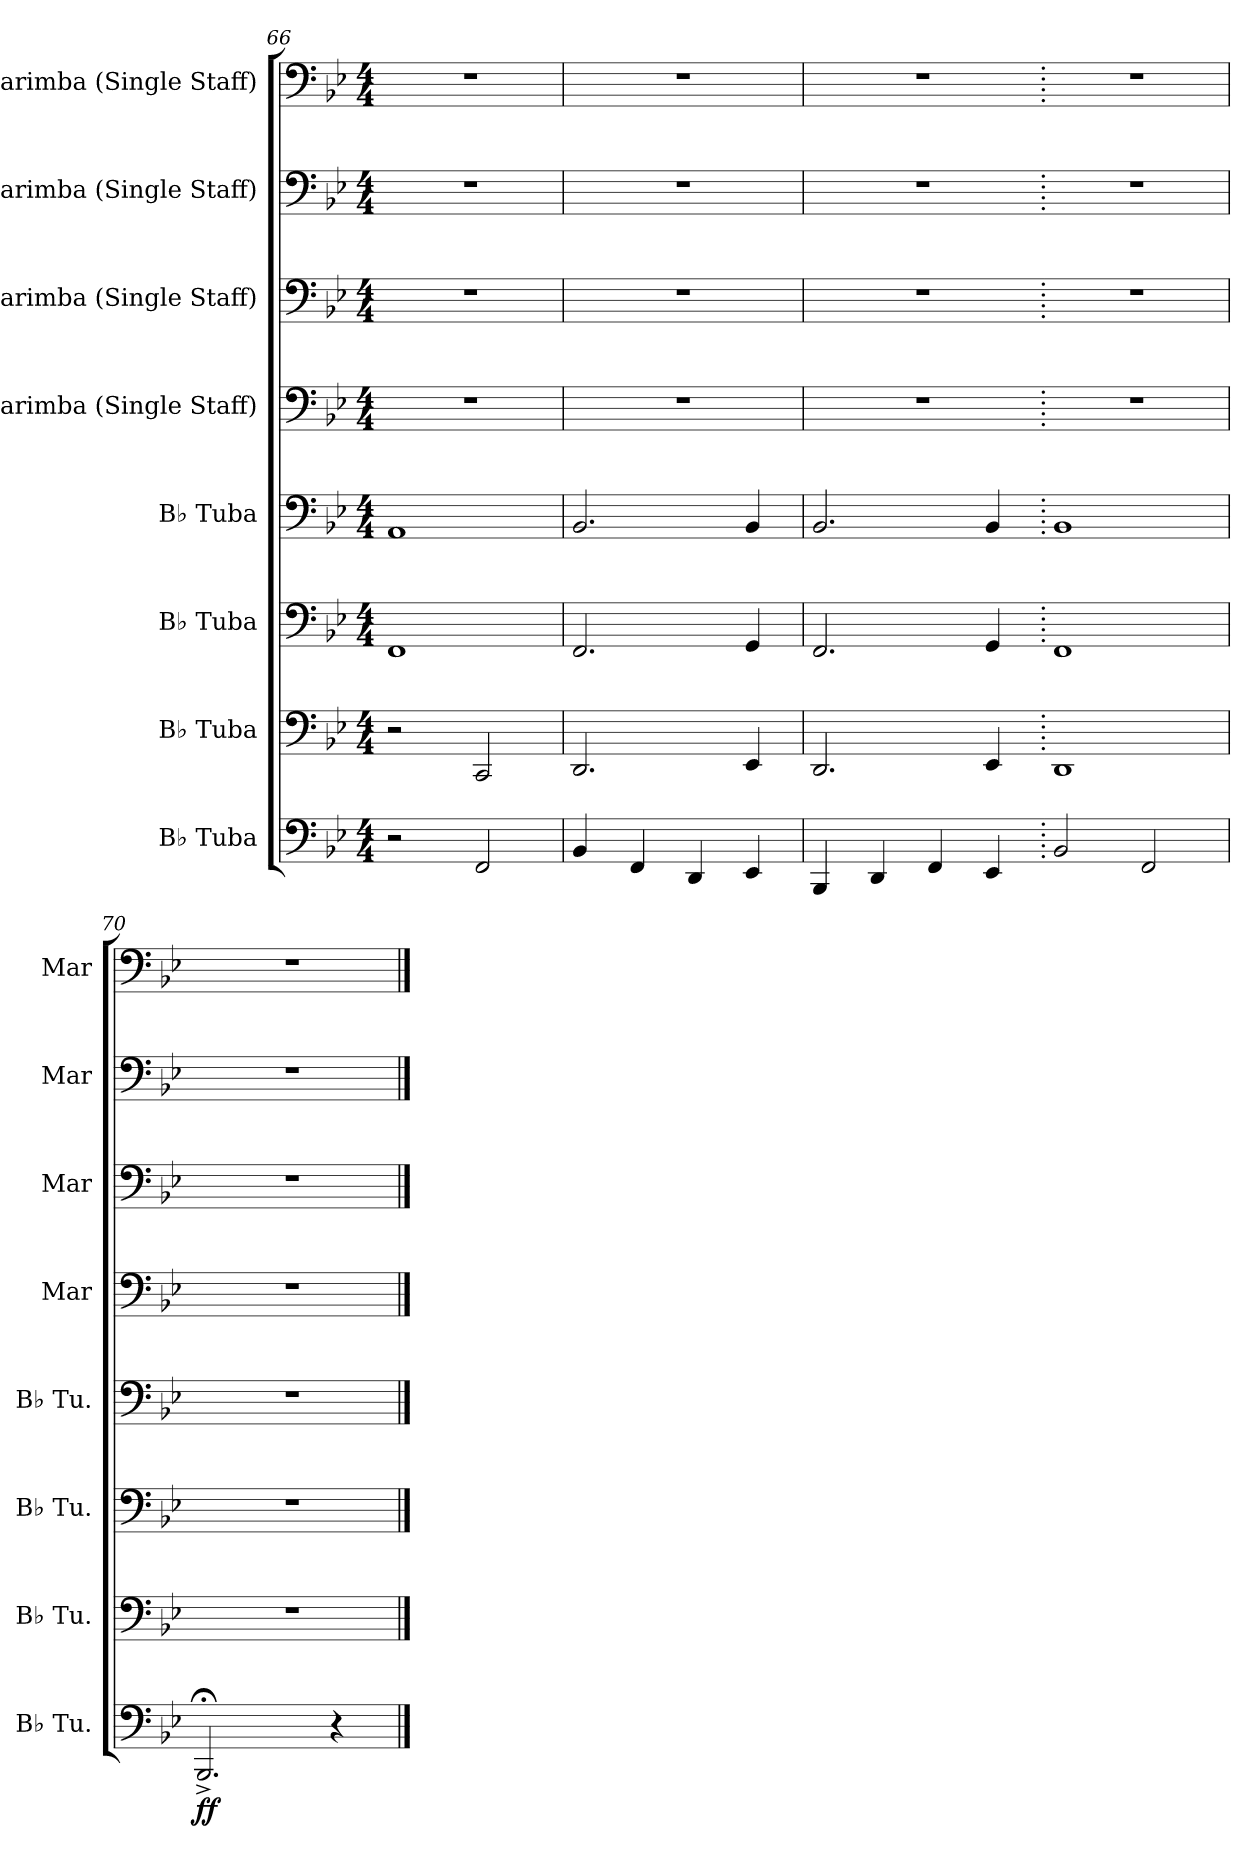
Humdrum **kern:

**kern	**dynam	**kern	**kern	**kern	**kern	**kern	**kern	**kern
*part8	*part8	*part7	*part6	*part5	*part4	*part3	*part2	*part1
*staff8	*staff8	*staff7	*staff6	*staff5	*staff4	*staff3	*staff2	*staff1
*I"B♭ Tuba	*	*I"B♭ Tuba	*I"B♭ Tuba	*I"B♭ Tuba	*I"Marimba (Single Staff)	*I"Marimba (Single Staff)	*I"Marimba (Single Staff)	*I"Marimba (Single Staff)
*I'B♭ Tu.	*	*I'B♭ Tu.	*I'B♭ Tu.	*I'B♭ Tu.	*I'Mar	*I'Mar	*I'Mar	*I'Mar
*clefF4	*	*clefF4	*clefF4	*clefF4	*clefF4	*clefF4	*clefF4	*clefF4
*k[b-e-]	*	*k[b-e-]	*k[b-e-]	*k[b-e-]	*k[b-e-]	*k[b-e-]	*k[b-e-]	*k[b-e-]
*M4/4	*	*M4/4	*M4/4	*M4/4	*M4/4	*M4/4	*M4/4	*M4/4
=66	=66	=66	=66	=66	=66	=66	=66	=66
2r	.	2r	1FF	1AA	1r	1r	1r	1r
2FF/	.	2CC/	.	.	.	.	.	.
=67	=67	=67	=67	=67	=67	=67	=67	=67
4BB-/	.	2.DD/	2.FF/	2.BB-/	1r	1r	1r	1r
4FF/	.	.	.	.	.	.	.	.
4DD/	.	.	.	.	.	.	.	.
4EE-/	.	4EE-/	4GG/	4BB-/	.	.	.	.
=68	=68	=68	=68	=68	=68	=68	=68	=68
4BBB-/	.	2.DD/	2.FF/	2.BB-/	1r	1r	1r	1r
4DD/	.	.	.	.	.	.	.	.
4FF/	.	.	.	.	.	.	.	.
4EE-/	.	4EE-/	4GG/	4BB-/	.	.	.	.
=69.	=69.	=69.	=69.	=69.	=69.	=69.	=69.	=69.
2BB-/	.	1DD	1FF	1BB-	1r	1r	1r	1r
2FF/	.	.	.	.	.	.	.	.
!!LO:PB:g=z
=70	=70	=70	=70	=70	=70	=70	=70	=70
!	!LO:DY:b	!	!	!	!	!	!	!
2.BBB-;<^/	ff	1r	1r	1r	1r	1r	1r	1r
4r	.	.	.	.	.	.	.	.
==	==	==	==	==	==	==	==	==
*-	*-	*-	*-	*-	*-	*-	*-	*-
